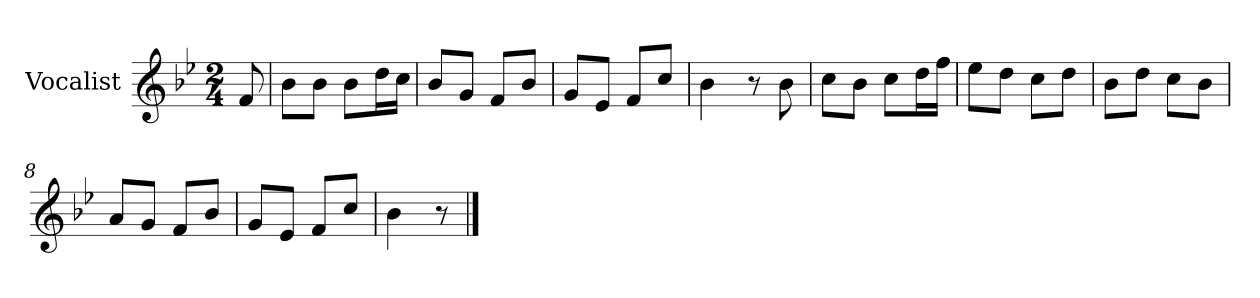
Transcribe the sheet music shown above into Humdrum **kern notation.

**kern
*part1
*staff1
*I"Vocalist
*k[b-e-]
*B-:
*M2/4
=
8f
=1
8b-L
8b-J
8b-L
16ddL
16ccJJ
=2
8b-L
8gJ
8fL
8b-J
=3
8gL
8e-J
8fL
8ccJ
=4
4b-
8r
8b-
=5
8ccL
8b-J
8ccL
16ddL
16ffJJ
=6
8ee-L
8ddJ
8ccL
8ddJ
=7
8b-L
8ddJ
8ccL
8b-J
=8
8aL
8gJ
8fL
8b-J
=9
8gL
8e-J
8fL
8ccJ
=10
4b-
8r
==
*-
